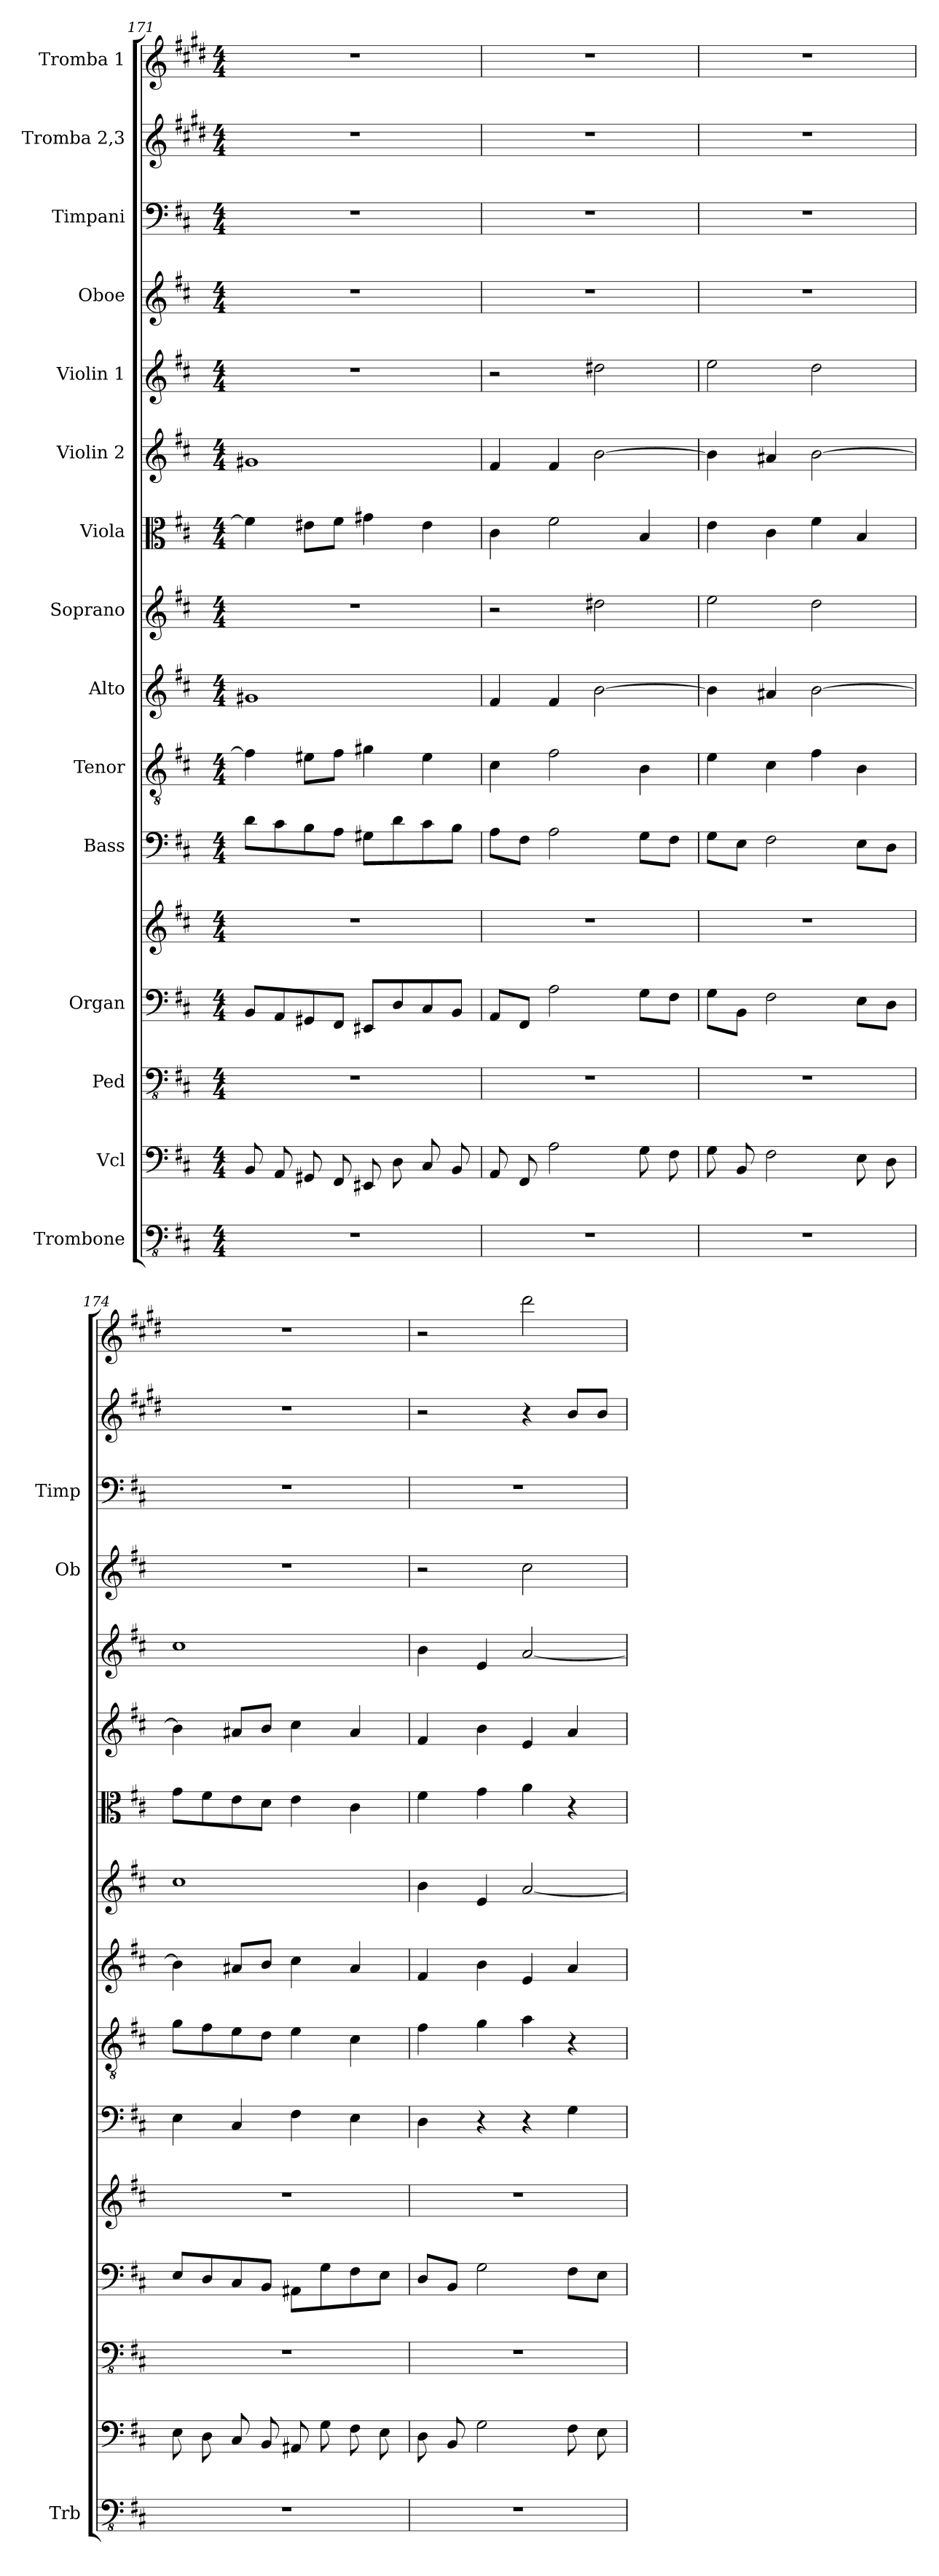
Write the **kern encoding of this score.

**kern	**kern	**kern	**kern	**kern	**kern	**kern	**kern	**kern	**kern	**kern	**kern	**kern	**kern	**kern	**kern
*part15	*part14	*part13	*part12	*part12	*part11	*part10	*part9	*part8	*part7	*part6	*part5	*part4	*part3	*part2	*part1
*staff16	*staff15	*staff14	*staff13	*staff12	*staff11	*staff10	*staff9	*staff8	*staff7	*staff6	*staff5	*staff4	*staff3	*staff2	*staff1
*I"Trombone	*I"Vcl	*I"Ped	*I"Organ	*	*I"Bass	*I"Tenor	*I"Alto	*I"Soprano	*I"Viola	*I"Violin 2	*I"Violin 1	*I"Oboe	*I"Timpani	*I"Tromba 2,3	*I"Tromba 1
*I'Trb	*	*	*	*	*	*	*	*	*	*	*	*I'Ob	*I'Timp	*	*
*clefFv4	*clefF4	*clefFv4	*clefF4	*clefG2	*clefF4	*clefGv2	*clefG2	*clefG2	*clefC3	*clefG2	*clefG2	*clefG2	*clefF4	*clefG2	*clefG2
*	*	*	*	*	*	*	*	*	*	*	*	*	*	*ITrd1c2	*ITrd1c2
*k[f#c#]	*k[f#c#]	*k[f#c#]	*k[f#c#]	*k[f#c#]	*k[f#c#]	*k[f#c#]	*k[f#c#]	*k[f#c#]	*k[f#c#]	*k[f#c#]	*k[f#c#]	*k[f#c#]	*k[f#c#]	*k[f#c#]	*k[f#c#]
*M4/4	*M4/4	*M4/4	*M4/4	*M4/4	*M4/4	*M4/4	*M4/4	*M4/4	*M4/4	*M4/4	*M4/4	*M4/4	*M4/4	*M4/4	*M4/4
=171	=171	=171	=171	=171	=171	=171	=171	=171	=171	=171	=171	=171	=171	=171	=171
1r	8BB/	1r	8BB/L	1r	8d\L	4f#\]	1g#X	1r	4f#\]	1g#X	1r	1r	1r	1r	1r
.	8AA/	.	8AA/	.	8c#\	.	.	.	.	.	.	.	.	.	.
.	8GG#X/	.	8GG#X/	.	8B\	8e#X\L	.	.	8e#X\L	.	.	.	.	.	.
.	8FF#/	.	8FF#/J	.	8A\J	8f#\J	.	.	8f#\J	.	.	.	.	.	.
.	8EE#X/	.	8EE#X/L	.	8G#X\L	4g#X\	.	.	4g#X\	.	.	.	.	.	.
.	8D\	.	8D/	.	8d\	.	.	.	.	.	.	.	.	.	.
.	8C#/	.	8C#/	.	8c#\	4e#\	.	.	4e#\	.	.	.	.	.	.
.	8BB/	.	8BB/J	.	8B\J	.	.	.	.	.	.	.	.	.	.
=172	=172	=172	=172	=172	=172	=172	=172	=172	=172	=172	=172	=172	=172	=172	=172
1r	8AA/	1r	8AA/L	1r	8A\L	4c#\	4f#/	2r	4c#\	4f#/	2r	1r	1r	1r	1r
.	8FF#/	.	8FF#/J	.	8F#\J	.	.	.	.	.	.	.	.	.	.
.	2A\	.	2A\	.	2A\	2f#\	4f#/	.	2f#\	4f#/	.	.	.	.	.
.	.	.	.	.	.	.	[2b\	2dd#X\	.	[2b\	2dd#X\	.	.	.	.
.	8G\	.	8G\L	.	8G\L	4B\	.	.	4B/	.	.	.	.	.	.
.	8F#\	.	8F#\J	.	8F#\J	.	.	.	.	.	.	.	.	.	.
!!LO:PB:g=z
=173	=173	=173	=173	=173	=173	=173	=173	=173	=173	=173	=173	=173	=173	=173	=173
1r	8G\	1r	8G\L	1r	8G\L	4e\	4b\]	2ee\	4e\	4b\]	2ee\	1r	1r	1r	1r
.	8BB/	.	8BB\J	.	8E\J	.	.	.	.	.	.	.	.	.	.
.	2F#\	.	2F#\	.	2F#\	4c#\	4a#X/	.	4c#\	4a#X/	.	.	.	.	.
.	.	.	.	.	.	4f#\	[2b\	2dd\	4f#\	[2b\	2dd\	.	.	.	.
.	8E\	.	8E\L	.	8E\L	4B\	.	.	4B/	.	.	.	.	.	.
.	8D\	.	8D\J	.	8D\J	.	.	.	.	.	.	.	.	.	.
=174	=174	=174	=174	=174	=174	=174	=174	=174	=174	=174	=174	=174	=174	=174	=174
1r	8E\	1r	8E/L	1r	4E\	8g\L	4b\]	1cc#	8g\L	4b\]	1cc#	1r	1r	1r	1r
.	8D\	.	8D/	.	.	8f#\	.	.	8f#\	.	.	.	.	.	.
.	8C#/	.	8C#/	.	4C#/	8e\	8a#X/L	.	8e\	8a#X/L	.	.	.	.	.
.	8BB/	.	8BB/J	.	.	8d\J	8b/J	.	8d\J	8b/J	.	.	.	.	.
.	8AA#X/	.	8AA#X\L	.	4F#\	4e\	4cc#\	.	4e\	4cc#\	.	.	.	.	.
.	8G\	.	8G\	.	.	.	.	.	.	.	.	.	.	.	.
.	8F#\	.	8F#\	.	4E\	4c#\	4a#/	.	4c#\	4a#/	.	.	.	.	.
.	8E\	.	8E\J	.	.	.	.	.	.	.	.	.	.	.	.
=175	=175	=175	=175	=175	=175	=175	=175	=175	=175	=175	=175	=175	=175	=175	=175
1r	8D\	1r	8D/L	1r	4D\	4f#\	4f#/	4b\	4f#\	4f#/	4b\	2r	1r	2r	2r
.	8BB/	.	8BB/J	.	.	.	.	.	.	.	.	.	.	.	.
.	2G\	.	2G\	.	4r	4g\	4b\	4e/	4g\	4b\	4e/	.	.	.	.
.	.	.	.	.	4r	4a\	4e/	[2a/	4a\	4e/	[2a/	2cc#\	.	4r	2ccc#\
.	8F#\	.	8F#\L	.	4G\	4r	4a/	.	4r	4a/	.	.	.	8a/L	.
.	8E\	.	8E\J	.	.	.	.	.	.	.	.	.	.	8a/J	.
=	=	=	=	=	=	=	=	=	=	=	=	=	=	=	=
*-	*-	*-	*-	*-	*-	*-	*-	*-	*-	*-	*-	*-	*-	*-	*-
